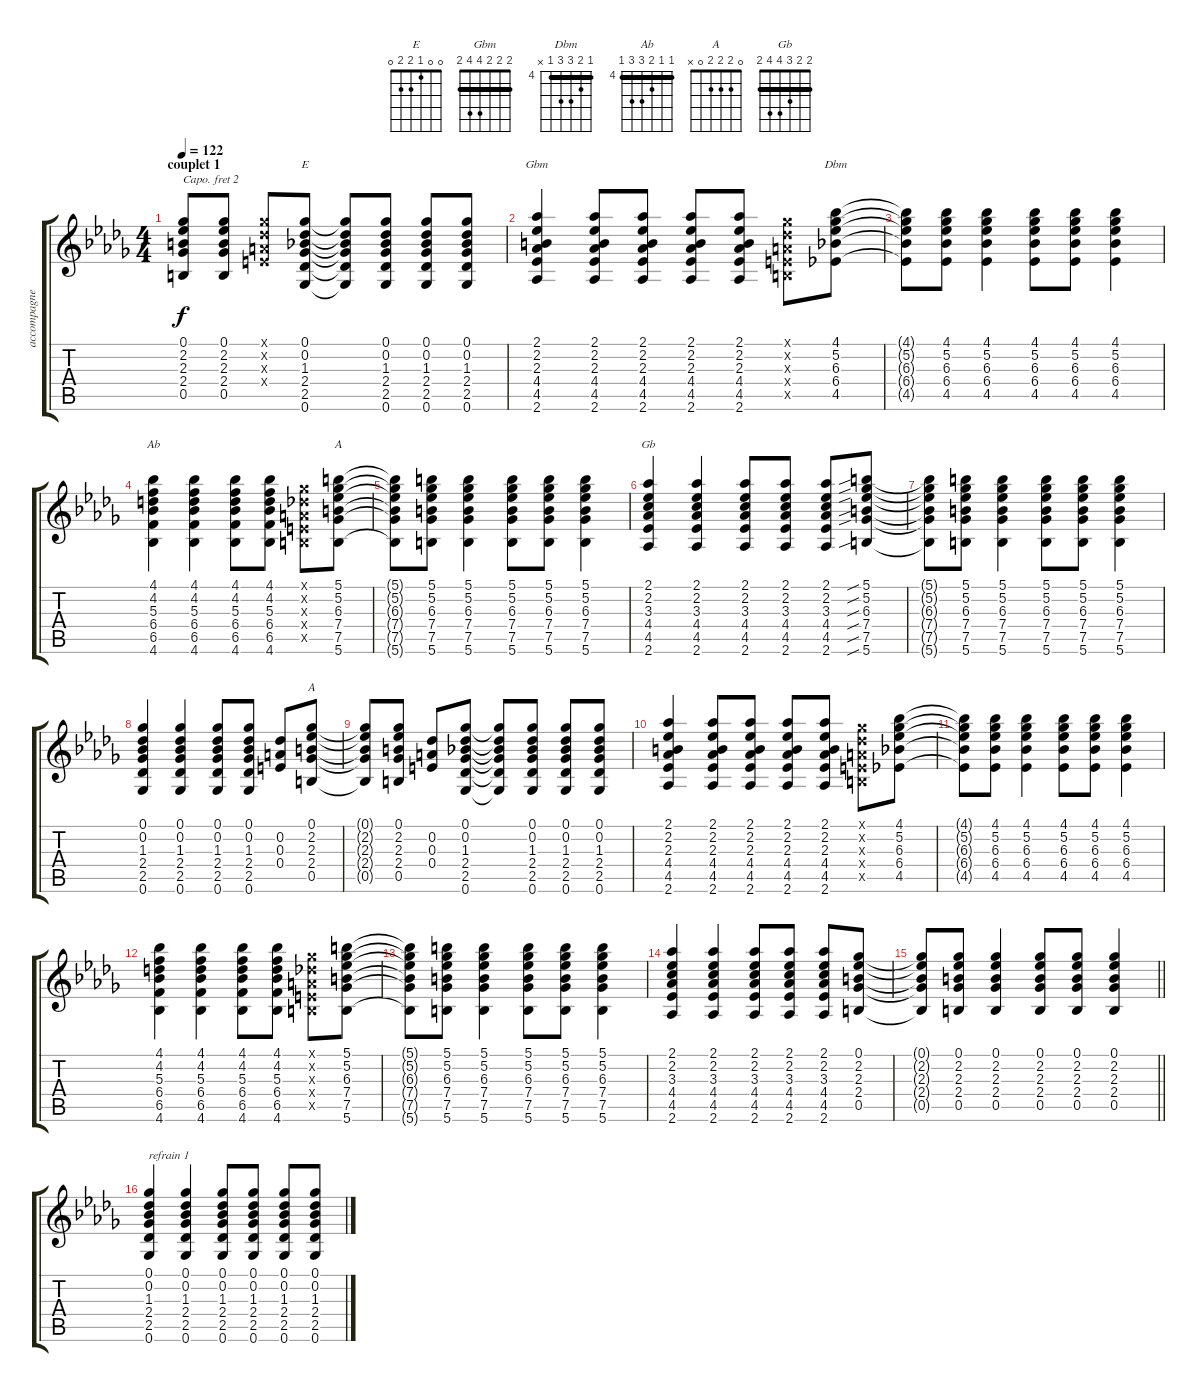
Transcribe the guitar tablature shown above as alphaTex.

\track ("accompagnement" "accompagne") {instrument acousticguitarsteel}
\staff {score tabs}
\capo 2
\tuning (E4 B3 G3 D3 A2 E2) {hide}
\chord ("E" 0 0 1 2 2 0)
\chord ("Gbm" 2 2 2 4 4 2) {barre 2}
\chord ("Dbm" 4 5 6 6 4 x) {firstfret 4 barre 4}
\chord ("Ab" 4 4 5 6 6 4) {firstfret 4 barre 4}
\chord ("A" 5 5 6 7 7 5) {firstfret 5 barre 5}
\chord ("Gb" 2 2 3 4 4 2) {barre 2}
\chord ("A" 0 2 2 2 0 x)
\ts (4 4)
\section ("" "couplet 1")
\tempo 122
\clef g2
\ks db
(0.1{t} 2.2{t} 2.3{t} 2.4{t} 0.5{t}).8{dy f} (0.1 2.2 2.3 2.4 0.5).8 (0.1{x} 0.2{x} 0.3{x} 0.4{x}).8 (0.1 0.2 1.3 2.4 2.5 0.6).8{ch "E"} (0.1{t} 0.2{t} 1.3{t} 2.4{t} 2.5{t} 0.6{t}).8 (0.1 0.2 1.3 2.4 2.5 0.6).8 (0.1 0.2 1.3 2.4 2.5 0.6).8 (0.1 0.2 1.3 2.4 2.5 0.6).8 |
(2.1 2.2 2.3 4.4 4.5 2.6).4{ch "Gbm"} (2.1 2.2 2.3 4.4 4.5 2.6).8 (2.1 2.2 2.3 4.4 4.5 2.6).8 (2.1 2.2 2.3 4.4 4.5 2.6).8 (2.1 2.2 2.3 4.4 4.5 2.6).8 (0.1{x} 0.2{x} 0.3{x} 0.4{x} 0.5{x}).8 (4.1 5.2 6.3 6.4 4.5).8{ch "Dbm"} |
(4.1{t} 5.2{t} 6.3{t} 6.4{t} 4.5{t}).8 (4.1 5.2 6.3 6.4 4.5).8 (4.1 5.2 6.3 6.4 4.5).4 (4.1 5.2 6.3 6.4 4.5).8 (4.1 5.2 6.3 6.4 4.5).8 (4.1 5.2 6.3 6.4 4.5).4 |
(4.1 4.2 5.3 6.4 6.5 4.6).4{ch "Ab"} (4.1 4.2 5.3 6.4 6.5 4.6).4 (4.1 4.2 5.3 6.4 6.5 4.6).8 (4.1 4.2 5.3 6.4 6.5 4.6).8 (0.1{x} 0.2{x} 0.3{x} 0.4{x} 0.5{x}).8 (5.1 5.2 6.3 7.4 7.5 5.6).8{ch "A"} |
(5.1{t} 5.2{t} 6.3{t} 7.4{t} 7.5{t} 5.6{t}).8 (5.1 5.2 6.3 7.4 7.5 5.6).8 (5.1 5.2 6.3 7.4 7.5 5.6).4 (5.1 5.2 6.3 7.4 7.5 5.6).8 (5.1 5.2 6.3 7.4 7.5 5.6).8 (5.1 5.2 6.3 7.4 7.5 5.6).4 |
(2.1 2.2 3.3 4.4 4.5 2.6).4{ch "Gb"} (2.1 2.2 3.3 4.4 4.5 2.6).4 (2.1 2.2 3.3 4.4 4.5 2.6).8 (2.1 2.2 3.3 4.4 4.5 2.6).8 (2.1 2.2 3.3 4.4 4.5 2.6).8 (5.1{sib} 5.2{sib} 6.3{sib} 7.4{sib} 7.5{sib} 5.6{sib}).8 |
(5.1{t} 5.2{t} 6.3{t} 7.4{t} 7.5{t} 5.6{t}).8 (5.1 5.2 6.3 7.4 7.5 5.6).8 (5.1 5.2 6.3 7.4 7.5 5.6).4 (5.1 5.2 6.3 7.4 7.5 5.6).8 (5.1 5.2 6.3 7.4 7.5 5.6).8 (5.1 5.2 6.3 7.4 7.5 5.6).4 |
(0.1 0.2 1.3 2.4 2.5 0.6).4 (0.1 0.2 1.3 2.4 2.5 0.6).4 (0.1 0.2 1.3 2.4 2.5 0.6).8 (0.1 0.2 1.3 2.4 2.5 0.6).8 (0.2 0.3 0.4).8 (0.1 2.2 2.3 2.4 0.5).8{ch "A"} |
(0.1{t} 2.2{t} 2.3{t} 2.4{t} 0.5{t}).8 (0.1 2.2 2.3 2.4 0.5).8 (0.2 0.3 0.4).8 (0.1 0.2 1.3 2.4 2.5 0.6).8 (0.1{t} 0.2{t} 1.3{t} 2.4{t} 2.5{t} 0.6{t}).8 (0.1 0.2 1.3 2.4 2.5 0.6).8 (0.1 0.2 1.3 2.4 2.5 0.6).8 (0.1 0.2 1.3 2.4 2.5 0.6).8 |
(2.1 2.2 2.3 4.4 4.5 2.6).4 (2.1 2.2 2.3 4.4 4.5 2.6).8 (2.1 2.2 2.3 4.4 4.5 2.6).8 (2.1 2.2 2.3 4.4 4.5 2.6).8 (2.1 2.2 2.3 4.4 4.5 2.6).8 (0.1{x} 0.2{x} 0.3{x} 0.4{x} 0.5{x}).8 (4.1 5.2 6.3 6.4 4.5).8 |
(4.1{t} 5.2{t} 6.3{t} 6.4{t} 4.5{t}).8 (4.1 5.2 6.3 6.4 4.5).8 (4.1 5.2 6.3 6.4 4.5).4 (4.1 5.2 6.3 6.4 4.5).8 (4.1 5.2 6.3 6.4 4.5).8 (4.1 5.2 6.3 6.4 4.5).4 |
(4.1 4.2 5.3 6.4 6.5 4.6).4 (4.1 4.2 5.3 6.4 6.5 4.6).4 (4.1 4.2 5.3 6.4 6.5 4.6).8 (4.1 4.2 5.3 6.4 6.5 4.6).8 (0.1{x} 0.2{x} 0.3{x} 0.4{x} 0.5{x}).8 (5.1 5.2 6.3 7.4 7.5 5.6).8 |
(5.1{t} 5.2{t} 6.3{t} 7.4{t} 7.5{t} 5.6{t}).8 (5.1 5.2 6.3 7.4 7.5 5.6).8 (5.1 5.2 6.3 7.4 7.5 5.6).4 (5.1 5.2 6.3 7.4 7.5 5.6).8 (5.1 5.2 6.3 7.4 7.5 5.6).8 (5.1 5.2 6.3 7.4 7.5 5.6).4 |
(2.1 2.2 3.3 4.4 4.5 2.6).4 (2.1 2.2 3.3 4.4 4.5 2.6).4 (2.1 2.2 3.3 4.4 4.5 2.6).8 (2.1 2.2 3.3 4.4 4.5 2.6).8 (2.1 2.2 3.3 4.4 4.5 2.6).8 (0.1 2.2 2.3 2.4 0.5).8 |
\barLineRight lightlight
(0.1{t} 2.2{t} 2.3{t} 2.4{t} 0.5{t}).8 (0.1 2.2 2.3 2.4 0.5).8 (0.1 2.2 2.3 2.4 0.5).4 (0.1 2.2 2.3 2.4 0.5).8 (0.1 2.2 2.3 2.4 0.5).8 (0.1 2.2 2.3 2.4 0.5).4 |
(0.1 0.2 1.3 2.4 2.5 0.6).4{txt "refrain 1"} (0.1 0.2 1.3 2.4 2.5 0.6).4 (0.1 0.2 1.3 2.4 2.5 0.6).8 (0.1 0.2 1.3 2.4 2.5 0.6).8 (0.1 0.2 1.3 2.4 2.5 0.6).8 (0.1 0.2 1.3 2.4 2.5 0.6).8
